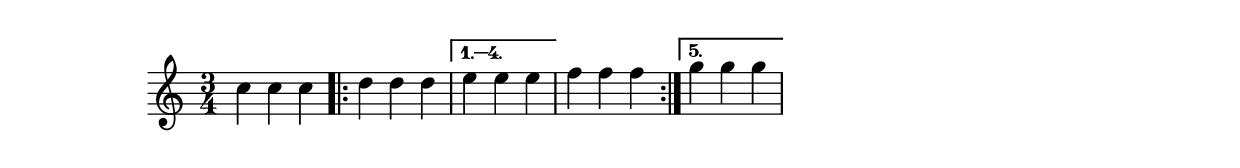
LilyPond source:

%% DO NOT EDIT this file manually; it is automatically
%% generated from LSR http://lsr.dsi.unimi.it
%% Make any changes in LSR itself, or in Documentation/snippets/new/ ,
%% and then run scripts/auxiliar/makelsr.py
%%
%% This file is in the public domain.
\version "2.17.27"

\header {
  lsrtags = "repeats"

  texidoc = "
By default, the volta brackets will be drawn over all of the
alternative music, but it is possible to shorten them by setting
@code{voltaSpannerDuration}.  In the next example, the bracket only
lasts one measure, which is a duration of 3/4.

"
  doctitle = "Shortening volta brackets"
} % begin verbatim


\relative c'' {
  \time 3/4
  c4 c c
  \set Score.voltaSpannerDuration = #(ly:make-moment 3/4)
  \repeat volta 5 { d4 d d }
  \alternative {
    {
      e4 e e
      f4 f f
    }
    { g4 g g }
  }
}
